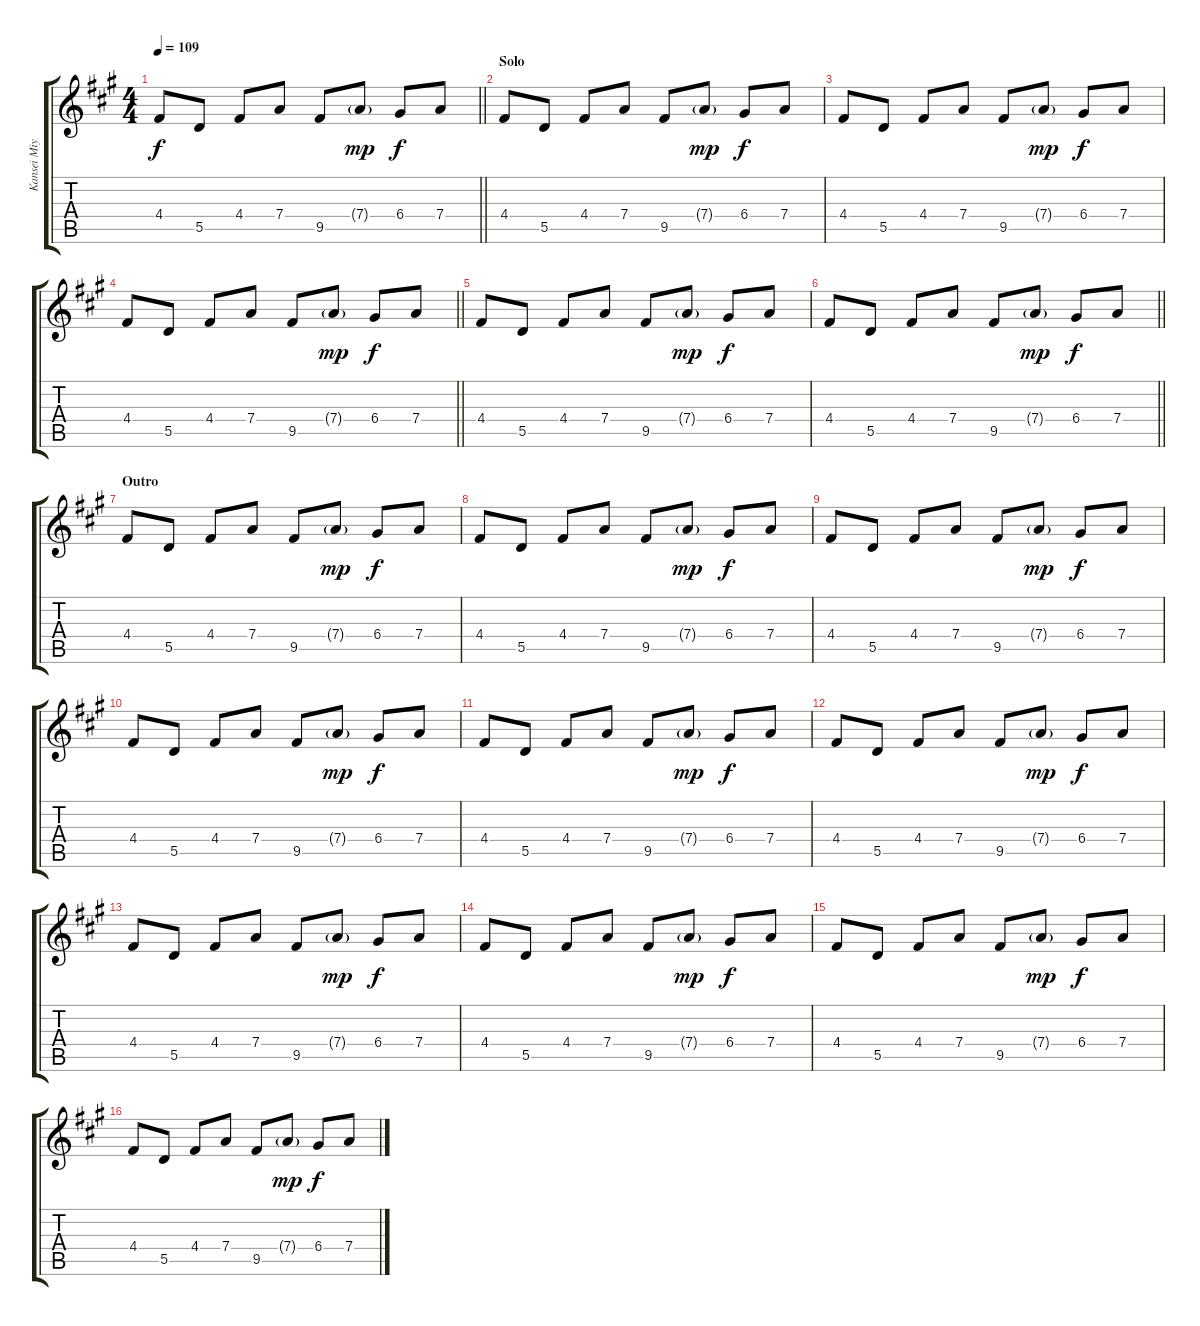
\track ("Kansei Miyaji - Rythm guitar" "Kansei Miy") {instrument distortionguitar}
\staff {score tabs}
\tuning (E4 B3 G3 D3 A2 E2) {hide}
\ts (4 4)
\tempo 109
\clef g2
\barLineRight lightlight
\ks f#minor
4.4.8{dy f} 5.5.8 4.4.8 7.4.8 9.5.8 7.4{g}.8{dy mp} 6.4.8{dy f} 7.4.8 |
\section ("" "Solo")
4.4.8 5.5.8 4.4.8 7.4.8 9.5.8 7.4{g}.8{dy mp} 6.4.8{dy f} 7.4.8 |
4.4.8 5.5.8 4.4.8 7.4.8 9.5.8 7.4{g}.8{dy mp} 6.4.8{dy f} 7.4.8 |
\barLineRight lightlight
4.4.8 5.5.8 4.4.8 7.4.8 9.5.8 7.4{g}.8{dy mp} 6.4.8{dy f} 7.4.8 |
4.4.8 5.5.8 4.4.8 7.4.8 9.5.8 7.4{g}.8{dy mp} 6.4.8{dy f} 7.4.8 |
\barLineRight lightlight
4.4.8 5.5.8 4.4.8 7.4.8 9.5.8 7.4{g}.8{dy mp} 6.4.8{dy f} 7.4.8 |
\section ("" "Outro")
4.4.8 5.5.8 4.4.8 7.4.8 9.5.8 7.4{g}.8{dy mp} 6.4.8{dy f} 7.4.8 |
4.4.8 5.5.8 4.4.8 7.4.8 9.5.8 7.4{g}.8{dy mp} 6.4.8{dy f} 7.4.8 |
4.4.8 5.5.8 4.4.8 7.4.8 9.5.8 7.4{g}.8{dy mp} 6.4.8{dy f} 7.4.8 |
4.4.8 5.5.8 4.4.8 7.4.8 9.5.8 7.4{g}.8{dy mp} 6.4.8{dy f} 7.4.8 |
4.4.8 5.5.8 4.4.8 7.4.8 9.5.8 7.4{g}.8{dy mp} 6.4.8{dy f} 7.4.8 |
4.4.8 5.5.8 4.4.8 7.4.8 9.5.8 7.4{g}.8{dy mp} 6.4.8{dy f} 7.4.8 |
4.4.8 5.5.8 4.4.8 7.4.8 9.5.8 7.4{g}.8{dy mp} 6.4.8{dy f} 7.4.8 |
4.4.8 5.5.8 4.4.8 7.4.8 9.5.8 7.4{g}.8{dy mp} 6.4.8{dy f} 7.4.8 |
4.4.8 5.5.8 4.4.8 7.4.8 9.5.8 7.4{g}.8{dy mp} 6.4.8{dy f} 7.4.8 |
4.4.8 5.5.8 4.4.8 7.4.8 9.5.8 7.4{g}.8{dy mp} 6.4.8{dy f} 7.4.8
